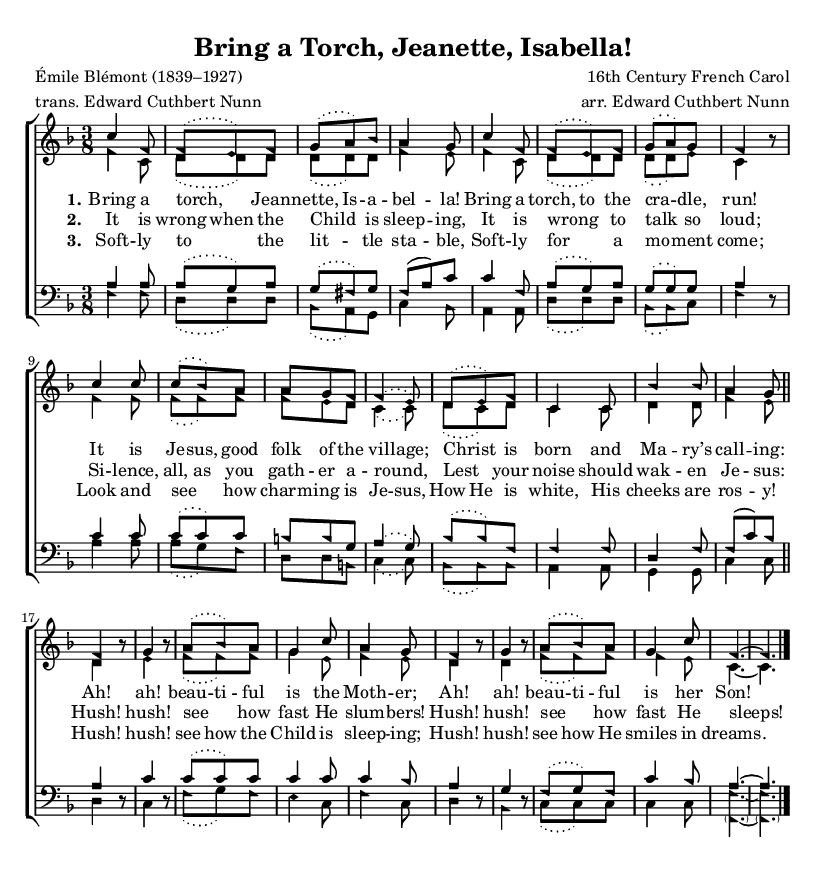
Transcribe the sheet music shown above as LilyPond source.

\header {
  filename = "bring_a_torch.ly"
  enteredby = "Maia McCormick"
  composer = "16th Century French Carol"
  arranger = "arr. Edward Cuthbert Nunn"
  poet = "Émile Blémont (1839–1927)"
  meter = "trans. Edward Cuthbert Nunn"
  title = "Bring a Torch, Jeanette, Isabella!"
  index_as = "Un flambeau, Jeannette, Isabelle!"
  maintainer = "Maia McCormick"
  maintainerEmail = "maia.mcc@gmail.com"
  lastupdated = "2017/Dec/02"
}

\version "2.14.2"

\include "header.ly"

global= {
  \preamble
  \key f \major
  \time 3/8
}

sop = \context Voice = "sop" {
  \relative c'' {
    \voiceOne
    \global
    \slurDotted
    c4 f,8 | f( e) f |
    g( a) bes | a4 g8 |
    c4 f,8 | f( e) f |
    g( a) g | f4 b8\rest |

    c4 c8 | c8( bes) a | a g f | f4( e8) |
    d( e) f | c4 c8 | bes'4 bes8 | a4 g8 \bar "||"

    f4 b8\rest | g4 b8\rest | a8( bes) a | g4 c8 | a4 g8 |
    f4 b8\rest | g4 b8\rest | a( bes) a | g4 c8 |
    f,4.~ | f \bar "|."
  }
}

alto=\context Voice = "alto"   {
  \relative c' {
    \voiceTwo
    \global
    \slurDotted
    f4 c8 | d( d) d |
    d( d) d | f4 e8 |
    f4 c8 | d( d) d |
    d( d) e | c4 s8 |

    f4 f8 | f8( f) f | f e d | c4( c8) |
    d( c) d | c4 c8 | d4 d8 | f4 e8 |

    d4 s8 | e4 s8 | f8( f) f | g4 e8 | f4 e8 |
    d4 s8 | d4 s8 | f( f) f | f4 e8 |
    c4.~ | c |
  }
}

tenor = \context Voice = "tenor"   {
  \relative c' {
    \voiceOne
    \global
    \slurDotted
    a4 a8 | a( g) a |
    g( fis) g | \slurSolid f( a) c |
    \slurDotted
    c4 f,8 | a( g) a |
    g( g) g | a4 s8 |

    c4 c8 | c8( c) c | b b g | a4( g8) |
    bes( bes) f | f4 f8 | d4 f8 | \slurSolid f( c') bes |

    \slurDotted
    a4 s8 | c4 s8 | c8( c) c | c4 c8 | c4 bes8 |
    a4 s8 | g4 s8 | f( g) f | c'4 bes8 |
    a4.~ | a |
  }

}

bass = \context Voice = "bass"   {
  \relative c {
    \voiceTwo
    \global
    \slurDotted
    f4 f8 | d( d) d |
    bes( a) g | c4 bes8 |
    a4 a8 | d( d) d |
    bes( bes) c | f4 d8\rest |

    a'4 a8 | a8( g) f | d d b | c4( c8) |
    bes( bes) bes | a4 a8 | g4 g8 | c4 c8 |

    d4 d8\rest | c4 d8\rest | f8( g) f | e4 c8 | f4 c8 |
    d4 d8\rest | bes4 d8\rest | c( c) c | c4 c8 |
    <<f4.~ \parenthesize f,~ >> | <<\parenthesize f f'>> |
  }
}
accomp=\chordmode {

}
stanzaa = \lyricmode {
  Bring a torch,
  \set ignoreMelismata = ##t
  Jean -- nette, Is -- a -- bel -- la!
  Bring a torch, to the \unset ignoreMelismata cra -- dle, run!

  \set ignoreMelismata = ##t
  It is Je -- sus, good folk of the vil -- lage;
  \unset ignoreMelismata
  Christ is born and Ma -- ry’s call -- ing:
  \set ignoreMelismata = ##t
  Ah! ah! beau -- ti -- ful is the Moth -- er;
  Ah! ah! beau -- ti -- ful is her Son!
}

stanzab = \lyricmode {
  \set ignoreMelismata = ##t
  It is wrong when the \unset ignoreMelismata Child is sleep -- ing,
  It is wrong to talk so loud;

  \set ignoreMelismata = ##t
  Si -- lence, all, \unset ignoreMelismata as you gath -- er a -- round,
  Lest your noise should wak -- en Je -- sus:
  \unset ignoreMelismata
  Hush! hush! see how fast He slum -- bers!
  Hush! hush! see how fast He sleeps!
}
stanzac = \lyricmode {
  Soft -- ly to the lit -- tle sta -- ble,
  Soft -- ly for a mo -- ment come;
  Look and see how
  \set ignoreMelismata = ##t
  charm -- ing is Je -- sus,
  How He is white, His cheeks are ros -- y!
  Hush! hush! see how the Child is sleep -- ing;
  Hush! hush! see how He smiles in dreams.
}
stanzad = \lyricmode {

}
stanzae = \lyricmode {

}
stanzaf = \lyricmode {

}

\score {	%\transpose g f
  \context ChoirStaff <<
    \context ChordNames \accomp
    \unset ChoirStaff.melismaBusyProperties
    \context Staff ="upper"  { \clef "G" <<
      \sop
      \alto
    >>}

    \lyricsto "sop" \context Lyrics = "stanza-1" {
      \set stanza = "1."
      \stanzaa }
    \lyricsto "sop" \context Lyrics = "stanza-2" {
      \set stanza = "2."
      \stanzab }
    \lyricsto "sop" \context Lyrics = "stanza-3" {
      \set stanza = "3."
      \stanzac }
                                %	\lyricsto "sop" \context Lyrics = "stanza-4" {
                                %		\set stanza = "4."
                                %			\stanzad }
                                %	\lyricsto "sop" \context Lyrics = "stanza-5" {
                                %		\set stanza = "5."
                                %			\stanzae }
                                %	\lyricsto "sop" \context Lyrics = "stanza-6" {
                                %		\set stanza = "6."
                                %			\stanzaf }
    \context Staff = "lower"  { \clef "F"<<
      \tenor
      \bass
    >>}
  >>
}

